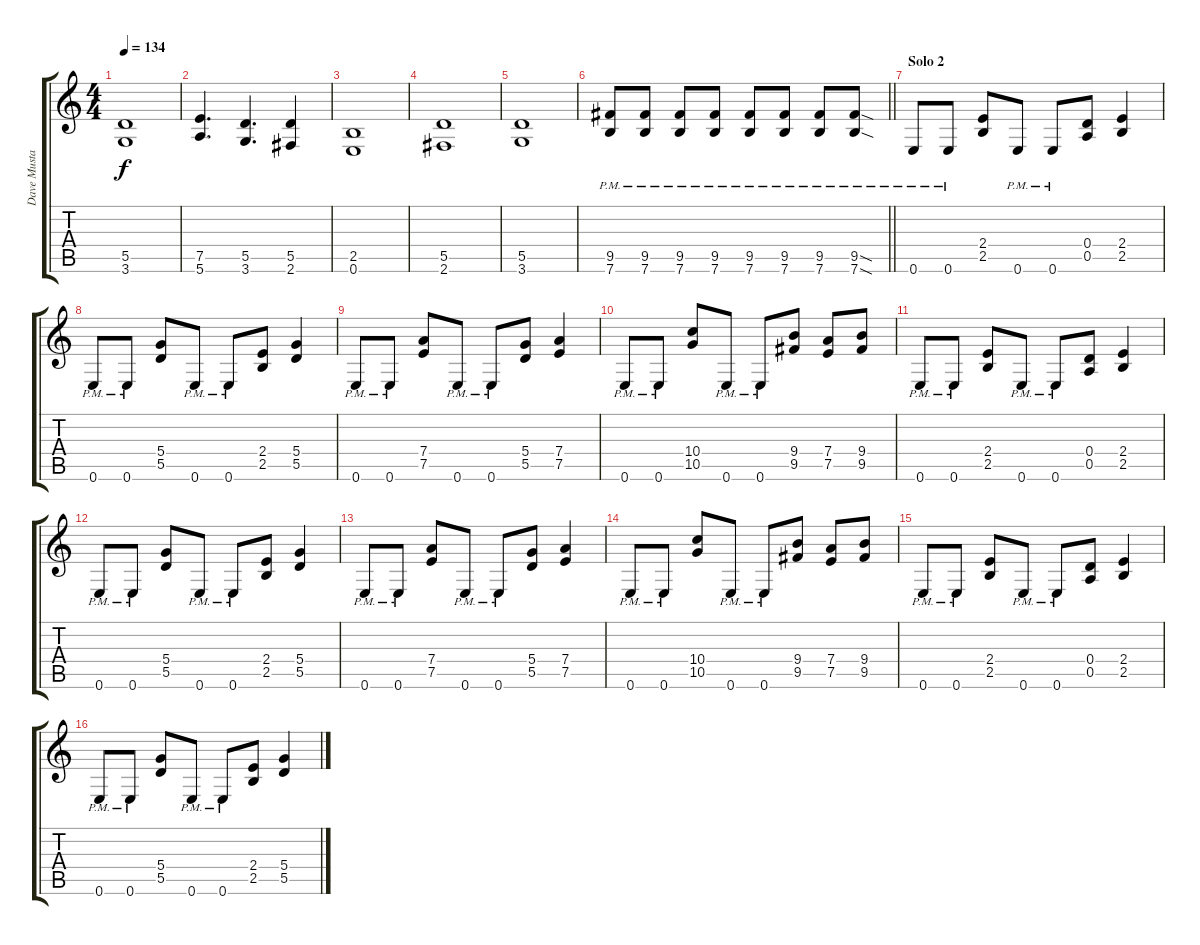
\track ("Dave Mustaine" "Dave Musta") {instrument overdrivenguitar}
\staff {score tabs}
\tuning (E4 B3 G3 D3 A2 E2) {hide}
\ts (4 4)
\tempo 134
\clef g2
\ks c
(5.5 3.6).1{dy f} |
(7.5 5.6).4{d} (5.5 3.6).4{d} (5.5 2.6).4 |
(2.5 0.6).1 |
(5.5 2.6).1 |
(5.5 3.6).1 |
\barLineRight lightlight
(9.5{pm} 7.6{pm}).8 (9.5{pm} 7.6{pm}).8 (9.5{pm} 7.6{pm}).8 (9.5{pm} 7.6{pm}).8 (9.5{pm} 7.6{pm}).8 (9.5{pm} 7.6{pm}).8 (9.5{pm} 7.6{pm}).8 (9.5{sod pm} 7.6{sod pm}).8 |
\section ("" "Solo 2")
0.6{pm}.8 0.6{pm}.8 (2.4 2.5).8 0.6{pm}.8 0.6{pm}.8 (0.4 0.5).8 (2.4 2.5).4 |
0.6{pm}.8 0.6{pm}.8 (5.4 5.5).8 0.6{pm}.8 0.6{pm}.8 (2.4 2.5).8 (5.4 5.5).4 |
0.6{pm}.8 0.6{pm}.8 (7.4 7.5).8 0.6{pm}.8 0.6{pm}.8 (5.4 5.5).8 (7.4 7.5).4 |
0.6{pm}.8 0.6{pm}.8 (10.4 10.5).8 0.6{pm}.8 0.6{pm}.8 (9.4 9.5).8 (7.4 7.5).8 (9.4 9.5).8 |
0.6{pm}.8 0.6{pm}.8 (2.4 2.5).8 0.6{pm}.8 0.6{pm}.8 (0.4 0.5).8 (2.4 2.5).4 |
0.6{pm}.8 0.6{pm}.8 (5.4 5.5).8 0.6{pm}.8 0.6{pm}.8 (2.4 2.5).8 (5.4 5.5).4 |
0.6{pm}.8 0.6{pm}.8 (7.4 7.5).8 0.6{pm}.8 0.6{pm}.8 (5.4 5.5).8 (7.4 7.5).4 |
0.6{pm}.8 0.6{pm}.8 (10.4 10.5).8 0.6{pm}.8 0.6{pm}.8 (9.4 9.5).8 (7.4 7.5).8 (9.4 9.5).8 |
0.6{pm}.8 0.6{pm}.8 (2.4 2.5).8 0.6{pm}.8 0.6{pm}.8 (0.4 0.5).8 (2.4 2.5).4 |
0.6{pm}.8 0.6{pm}.8 (5.4 5.5).8 0.6{pm}.8 0.6{pm}.8 (2.4 2.5).8 (5.4 5.5).4
